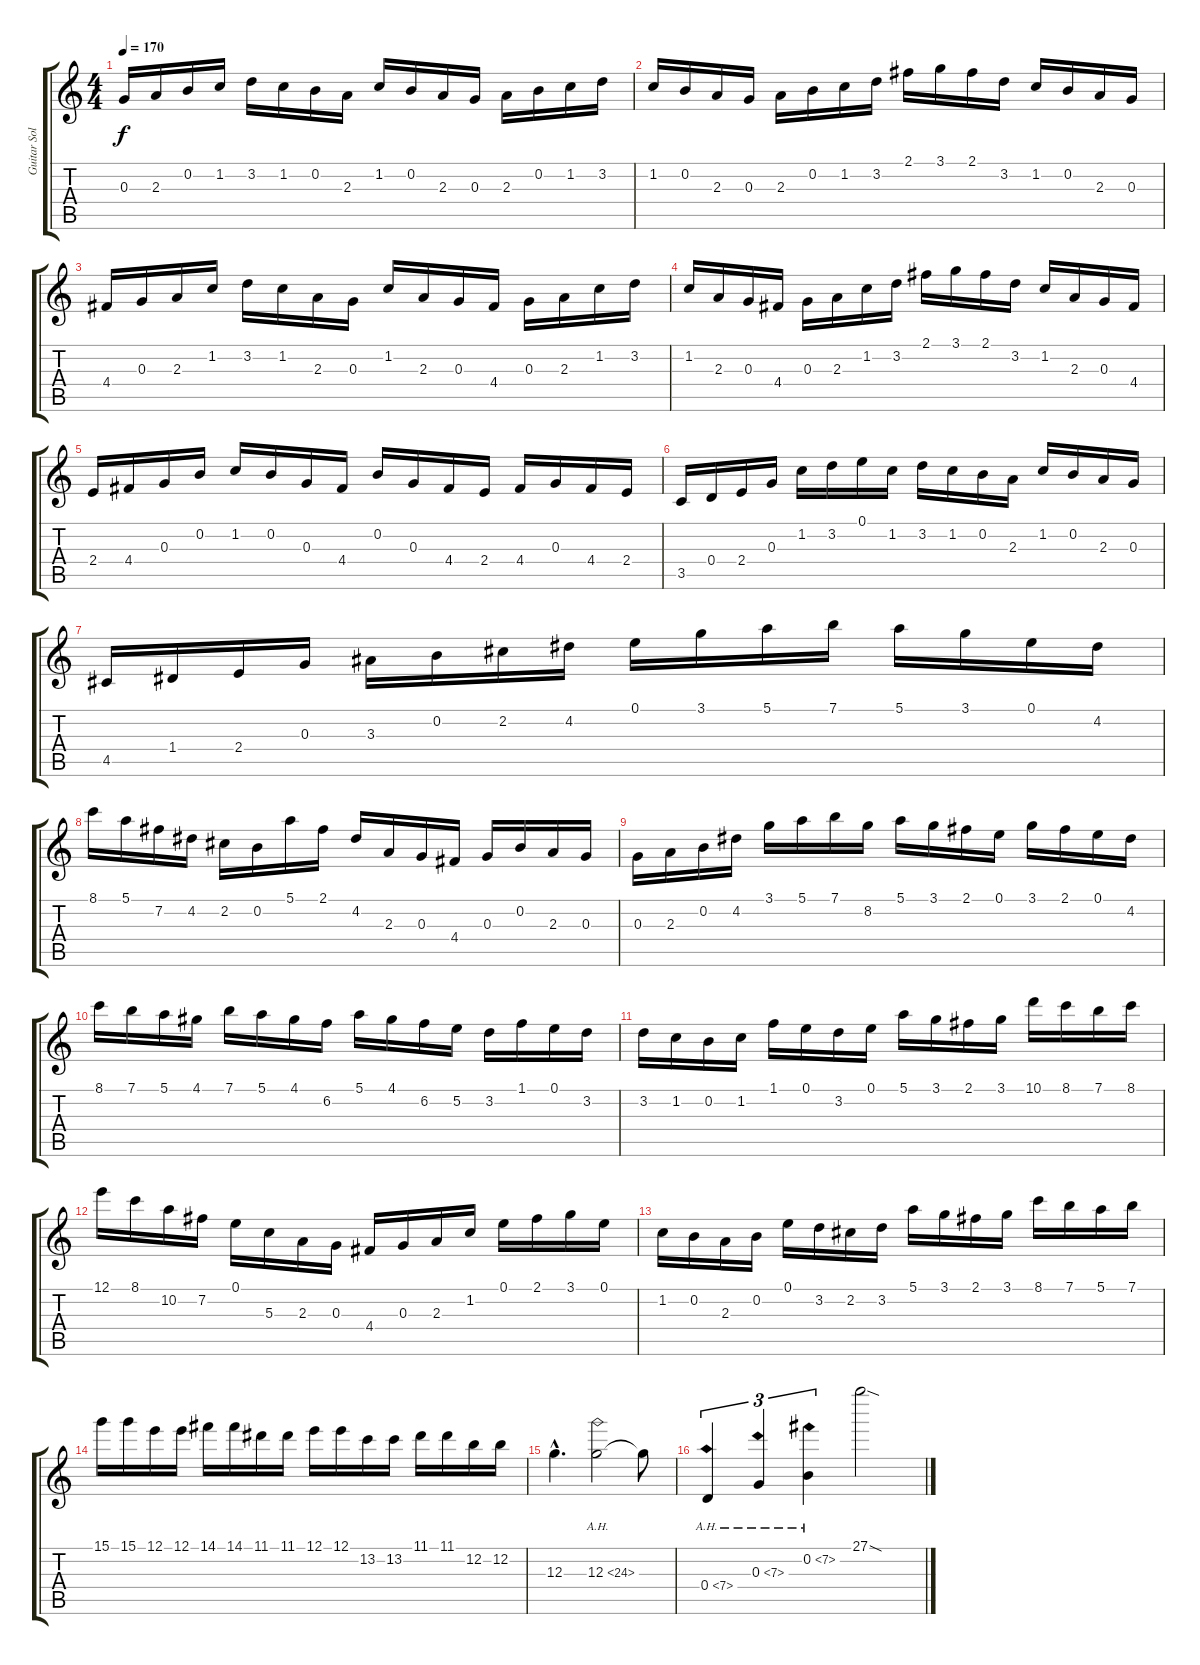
\track ("Guitar Solo 1" "Guitar Sol") {instrument overdrivenguitar}
\staff {score tabs}
\tuning (E4 B3 G3 D3 A2 E2) {hide}
\ts (4 4)
\tempo 170
\clef g2
\ks c
0.3.16{dy f} 2.3.16 0.2.16 1.2.16 3.2.16 1.2.16 0.2.16 2.3.16 1.2.16 0.2.16 2.3.16 0.3.16 2.3.16 0.2.16 1.2.16 3.2.16 |
1.2.16 0.2.16 2.3.16 0.3.16 2.3.16 0.2.16 1.2.16 3.2.16 2.1.16 3.1.16 2.1.16 3.2.16 1.2.16 0.2.16 2.3.16 0.3.16 |
4.4.16 0.3.16 2.3.16 1.2.16 3.2.16 1.2.16 2.3.16 0.3.16 1.2.16 2.3.16 0.3.16 4.4.16 0.3.16 2.3.16 1.2.16 3.2.16 |
1.2.16 2.3.16 0.3.16 4.4.16 0.3.16 2.3.16 1.2.16 3.2.16 2.1.16 3.1.16 2.1.16 3.2.16 1.2.16 2.3.16 0.3.16 4.4.16 |
2.4.16 4.4.16 0.3.16 0.2.16 1.2.16 0.2.16 0.3.16 4.4.16 0.2.16 0.3.16 4.4.16 2.4.16 4.4.16 0.3.16 4.4.16 2.4.16 |
3.5.16 0.4.16 2.4.16 0.3.16 1.2.16 3.2.16 0.1.16 1.2.16 3.2.16 1.2.16 0.2.16 2.3.16 1.2.16 0.2.16 2.3.16 0.3.16 |
4.5.16 1.4.16 2.4.16 0.3.16 3.3.16 0.2.16 2.2.16 4.2.16 0.1.16 3.1.16 5.1.16 7.1.16 5.1.16 3.1.16 0.1.16 4.2.16 |
8.1.16 5.1.16 7.2.16 4.2.16 2.2.16 0.2.16 5.1.16 2.1.16 4.2.16 2.3.16 0.3.16 4.4.16 0.3.16 0.2.16 2.3.16 0.3.16 |
0.3.16 2.3.16 0.2.16 4.2.16 3.1.16 5.1.16 7.1.16 8.2.16 5.1.16 3.1.16 2.1.16 0.1.16 3.1.16 2.1.16 0.1.16 4.2.16 |
8.1.16 7.1.16 5.1.16 4.1.16 7.1.16 5.1.16 4.1.16 6.2.16 5.1.16 4.1.16 6.2.16 5.2.16 3.2.16 1.1.16 0.1.16 3.2.16 |
3.2.16 1.2.16 0.2.16 1.2.16 1.1.16 0.1.16 3.2.16 0.1.16 5.1.16 3.1.16 2.1.16 3.1.16 10.1.16 8.1.16 7.1.16 8.1.16 |
12.1.16 8.1.16 10.2.16 7.2.16 0.1.16 5.3.16 2.3.16 0.3.16 4.4.16 0.3.16 2.3.16 1.2.16 0.1.16 2.1.16 3.1.16 0.1.16 |
1.2.16 0.2.16 2.3.16 0.2.16 0.1.16 3.2.16 2.2.16 3.2.16 5.1.16 3.1.16 2.1.16 3.1.16 8.1.16 7.1.16 5.1.16 7.1.16 |
15.1.16 15.1.16 12.1.16 12.1.16 14.1.16 14.1.16 11.1.16 11.1.16 12.1.16 12.1.16 13.2.16 13.2.16 11.1.16 11.1.16 12.2.16 12.2.16 |
12.3{hac}.4{d} 12.3{ah 12}.2 12.3{t}.8 |
0.4{ah 7}.4{tu (3 2)} 0.3{ah 7}.4{tu (3 2)} 0.2{ah 7}.4{tu (3 2)} 27.1{sod}.2
